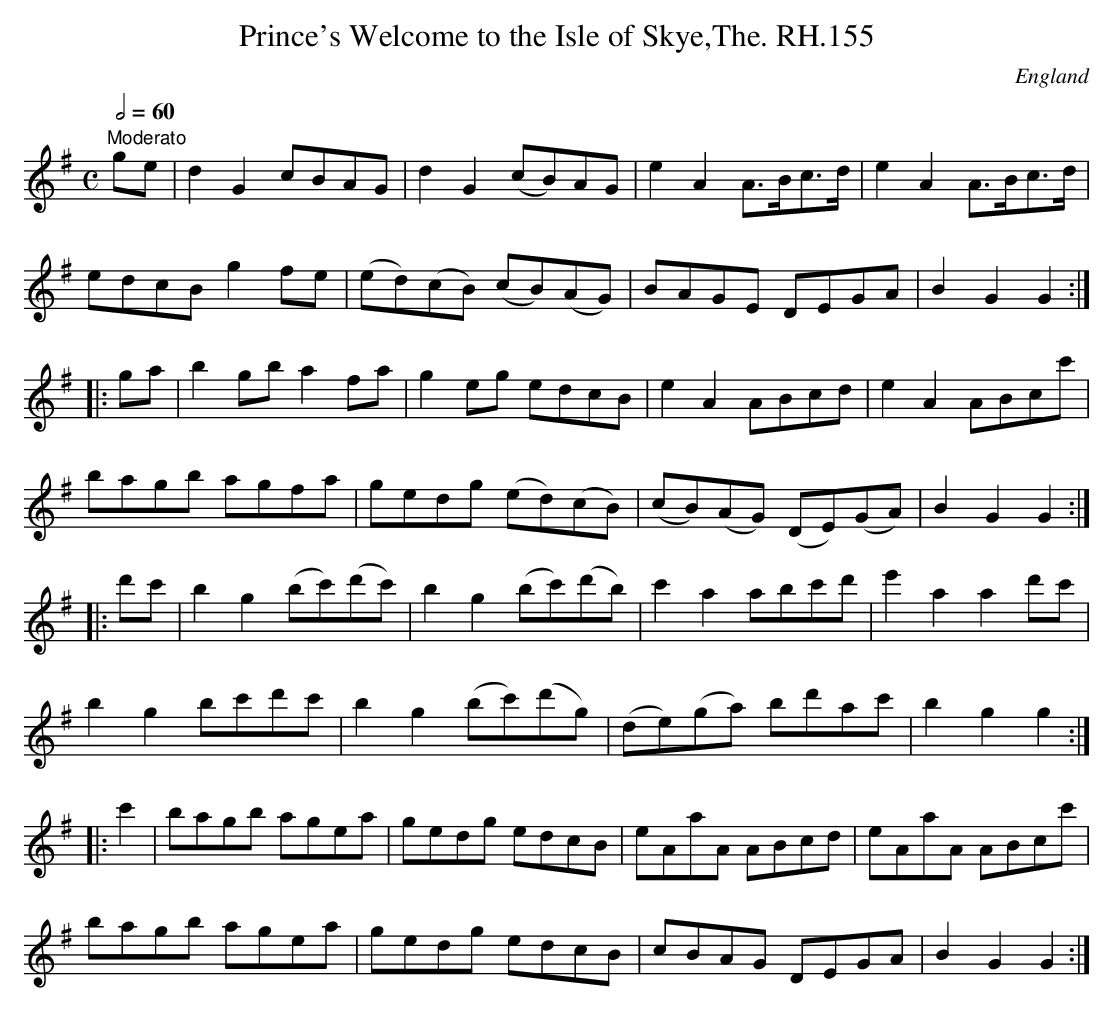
X:1
T:Prince's Welcome to the Isle of Skye,The. RH.155
O:England
M:C
L:1/8
Q:1/2=60
K:G major
"Moderato"\
ge|d2G2cBAG|d2G2(cB)AG|e2A2 A>Bc>d|e2A2 A>Bc>d|!
edcB g2fe|(ed)(cB) (cB)(AG)|BAGE DEGA|B2G2 G2:|!
|:ga|b2gb a2fa|g2eg edcB|e2A2 ABcd|e2A2 ABcc'|!
bagb agfa|gedg (ed)(cB)|(cB)(AG) (DE)(GA)|B2G2G2:|!
|:d'c'|b2g2 (bc')(d'c')|b2g2 (bc')(d'b)|c'2a2 abc'd'|e'2a2 a2d'c'|!
b2g2 bc'd'c'|b2g2 (bc')(d'g)|(de)(ga) bd'ac'|b2g2g2:|!
|:c'2|bagb agea|gedg edcB|eAaA ABcd|eAaA ABcc'|!
bagb agea|gedg edcB|cBAG DEGA|B2G2G2:|
